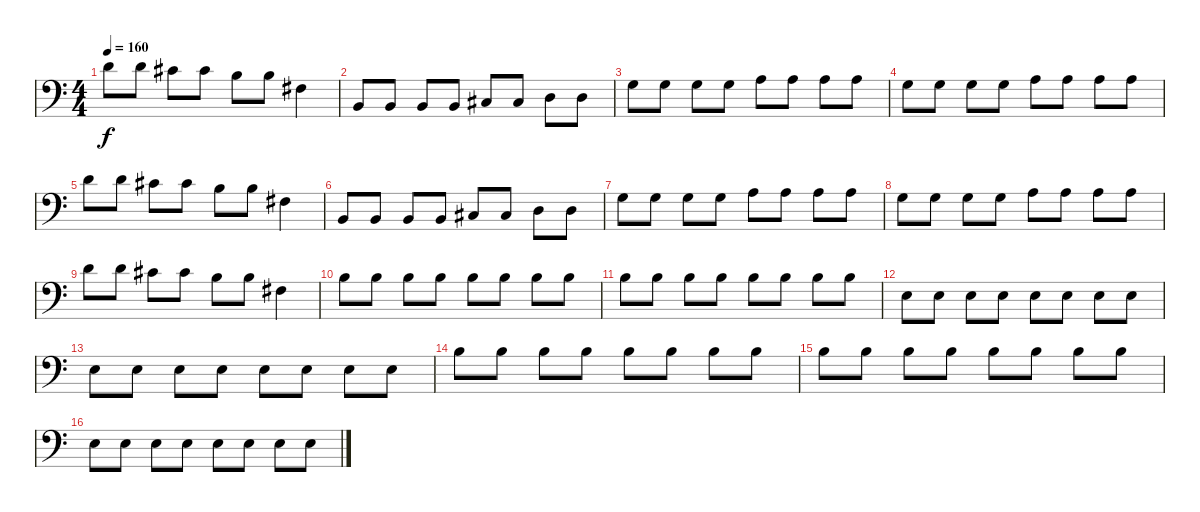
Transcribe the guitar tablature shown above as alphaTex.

\track "" {instrument electricbasspick}
\staff {score}
\tuning (G2 D2 A1 E1 B0) {hide}
\ts (4 4)
\tempo 160
\clef f4
\ks c
7.1.8{dy f} 7.1.8 6.1.8 6.1.8 4.1.8 4.1.8 4.2.4 |
2.3.8 2.3.8 2.3.8 2.3.8 4.3.8 4.3.8 0.2.8 0.2.8 |
0.1.8 0.1.8 0.1.8 0.1.8 2.1.8 2.1.8 2.1.8 2.1.8 |
0.1.8 0.1.8 0.1.8 0.1.8 2.1.8 2.1.8 2.1.8 2.1.8 |
7.1.8 7.1.8 6.1.8 6.1.8 4.1.8 4.1.8 4.2.4 |
2.3.8 2.3.8 2.3.8 2.3.8 4.3.8 4.3.8 0.2.8 0.2.8 |
0.1.8 0.1.8 0.1.8 0.1.8 2.1.8 2.1.8 2.1.8 2.1.8 |
0.1.8 0.1.8 0.1.8 0.1.8 2.1.8 2.1.8 2.1.8 2.1.8 |
7.1.8 7.1.8 6.1.8 6.1.8 4.1.8 4.1.8 4.2.4 |
4.1.8 4.1.8 4.1.8 4.1.8 4.1.8 4.1.8 4.1.8 4.1.8 |
4.1.8 4.1.8 4.1.8 4.1.8 4.1.8 4.1.8 4.1.8 4.1.8 |
2.2.8 2.2.8 2.2.8 2.2.8 2.2.8 2.2.8 2.2.8 2.2.8 |
2.2.8 2.2.8 2.2.8 2.2.8 2.2.8 2.2.8 2.2.8 2.2.8 |
4.1.8 4.1.8 4.1.8 4.1.8 4.1.8 4.1.8 4.1.8 4.1.8 |
4.1.8 4.1.8 4.1.8 4.1.8 4.1.8 4.1.8 4.1.8 4.1.8 |
2.2.8 2.2.8 2.2.8 2.2.8 2.2.8 2.2.8 2.2.8 2.2.8
